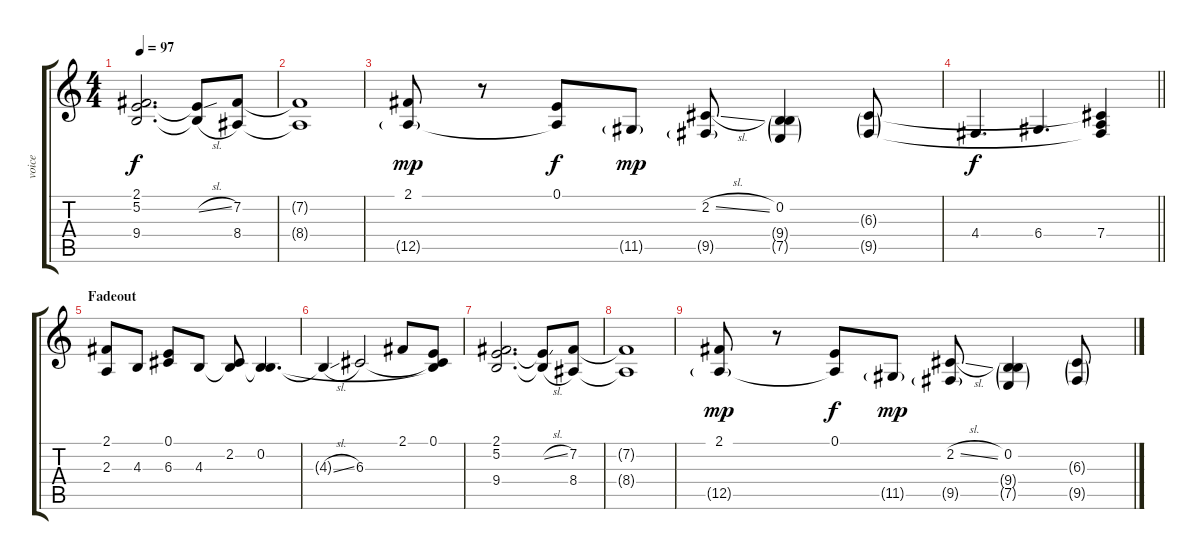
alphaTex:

\track ("voice" "voice") {instrument ocarina}
\staff {score tabs}
\tuning (E4 B3 G3 D3 A2 E2) {hide}
\ts (4 4)
\tempo 97
\clef g2
\ks c
(2.1 5.2 9.4).2{d dy f} (5.2{sl t} 9.4{h t}).8 (7.2 8.4).8 |
(7.2{t} 8.4{t}).1 |
(2.1 12.5{g}).8{dy mp} r.8 (0.1 12.5{t}).8{dy f} 11.5{g}.8{dy mp} (2.2{sl} 9.5{g}).8 (0.2 9.4{g} 7.5{g}).4 (6.3{g} 9.5{g}).8 |
\barLineRight lightlight
4.4.4{d dy f} 6.4.4{d} (6.3{t} 7.4 9.5{t}).4 |
\section ("" "Fadeout")
(2.1 2.3).8 4.3.8 (0.1 6.3).8 4.3.8 (2.2 4.3{t}).8 (0.2 4.3{t}).4{d} |
4.3{sl t}.4 6.3.2 2.1.8 (0.1 0.2{t} 6.3{t}).8 |
(2.1 5.2 9.4).2{d} (5.2{sl t} 9.4{h t}).8 (7.2 8.4).8 |
(7.2{t} 8.4{t}).1 |
(2.1 12.5{g}).8{dy mp} r.8 (0.1 12.5{t}).8{dy f} 11.5{g}.8{dy mp} (2.2{sl} 9.5{g}).8 (0.2 9.4{g} 7.5{g}).4 (6.3{g} 9.5{g}).8
